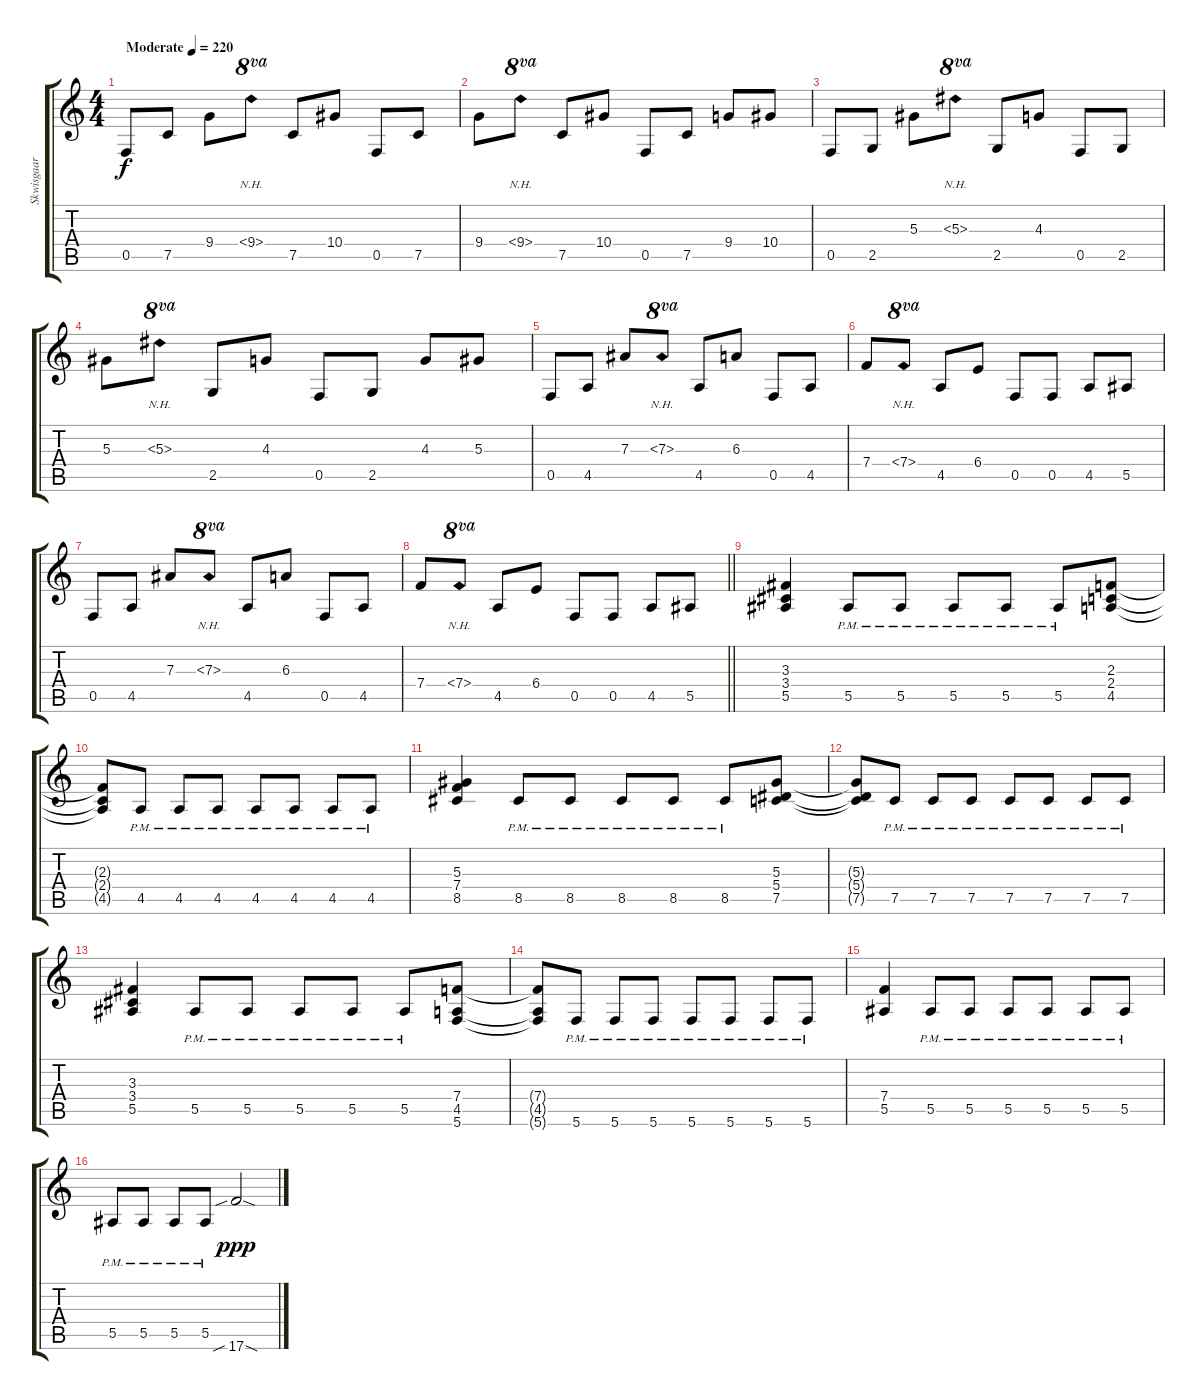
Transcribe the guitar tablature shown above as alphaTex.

\track ("Skwisgaar Skwigelf (Lead Guitar)" "Skwisgaar ") {instrument distortionguitar}
\staff {score tabs}
\tuning (C4 G3 Eb3 Bb2 F2 C2) {hide}
\ts (4 4)
\tempo (220 "Moderate")
\clef g2
\ks c
0.5.8{dy f instrument distortionguitar} 7.5.8 9.4.8 9.4{nh}.8{ot 8va} 7.5.8 10.4.8 0.5.8 7.5.8 |
9.4.8 9.4{nh}.8{ot 8va} 7.5.8 10.4.8 0.5.8 7.5.8 9.4.8 10.4.8 |
0.5.8 2.5.8 5.3.8 5.3{nh}.8{ot 8va} 2.5.8 4.3.8 0.5.8 2.5.8 |
5.3.8 5.3{nh}.8{ot 8va} 2.5.8 4.3.8 0.5.8 2.5.8 4.3.8 5.3.8 |
0.5.8 4.5.8 7.3.8 7.3{nh}.8{ot 8va} 4.5.8 6.3.8 0.5.8 4.5.8 |
7.4.8 7.4{nh}.8{ot 8va} 4.5.8 6.4.8 0.5.8 0.5.8 4.5.8 5.5.8 |
0.5.8 4.5.8 7.3.8 7.3{nh}.8{ot 8va} 4.5.8 6.3.8 0.5.8 4.5.8 |
\barLineRight lightlight
7.4.8 7.4{nh}.8{ot 8va} 4.5.8 6.4.8 0.5.8 0.5.8 4.5.8 5.5.8 |
(3.3 3.4 5.5).4 5.5{pm}.8 5.5{pm}.8 5.5{pm}.8 5.5{pm}.8 5.5{pm}.8 (2.3 2.4 4.5).8 |
(2.3{t} 2.4{t} 4.5{t}).8 4.5{pm}.8 4.5{pm}.8 4.5{pm}.8 4.5{pm}.8 4.5{pm}.8 4.5{pm}.8 4.5{pm}.8 |
(5.3 7.4 8.5).4 8.5{pm}.8 8.5{pm}.8 8.5{pm}.8 8.5{pm}.8 8.5{pm}.8 (5.3 5.4 7.5).8 |
(5.3{t} 5.4{t} 7.5{t}).8 7.5{pm}.8 7.5{pm}.8 7.5{pm}.8 7.5{pm}.8 7.5{pm}.8 7.5{pm}.8 7.5{pm}.8 |
(3.3 3.4 5.5).4 5.5{pm}.8 5.5{pm}.8 5.5{pm}.8 5.5{pm}.8 5.5{pm}.8 (7.4 4.5 5.6).8 |
(7.4{t} 4.5{t} 5.6{t}).8 5.6{pm}.8 5.6{pm}.8 5.6{pm}.8 5.6{pm}.8 5.6{pm}.8 5.6{pm}.8 5.6{pm}.8 |
(7.4 5.5).4 5.5{pm}.8 5.5{pm}.8 5.5{pm}.8 5.5{pm}.8 5.5{pm}.8 5.5{pm}.8 |
5.5{pm}.8 5.5{pm}.8 5.5{pm}.8 5.5{pm}.8 17.6{sib sod}.2{dy ppp}
